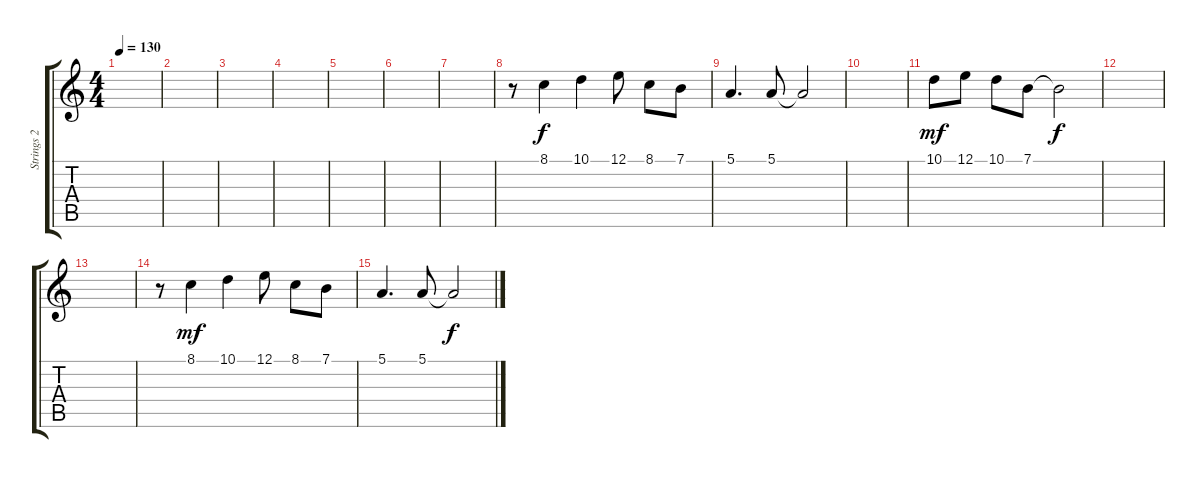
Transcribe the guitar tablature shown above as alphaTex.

\track ("Strings 2 / Flute 2" "Strings 2 ") {instrument tremolostrings}
\staff {score tabs}
\tuning (E4 B3 G3 D3 A2 E2) {hide}
\ts (4 4)
\tempo 130
\clef g2
\ks c
|
|
|
|
|
|
|
r.8 8.1.4 10.1.4 12.1.8 8.1.8 7.1.8 |
5.1.4{d} 5.1.8 5.1{t}.2{dy f} |
|
10.1.8{dy mf} 12.1.8 10.1.8 7.1.8 7.1{t}.2{dy f} |
|
|
r.8 8.1.4{dy mf} 10.1.4 12.1.8 8.1.8 7.1.8 |
5.1.4{d} 5.1.8 5.1{t}.2{dy f}
